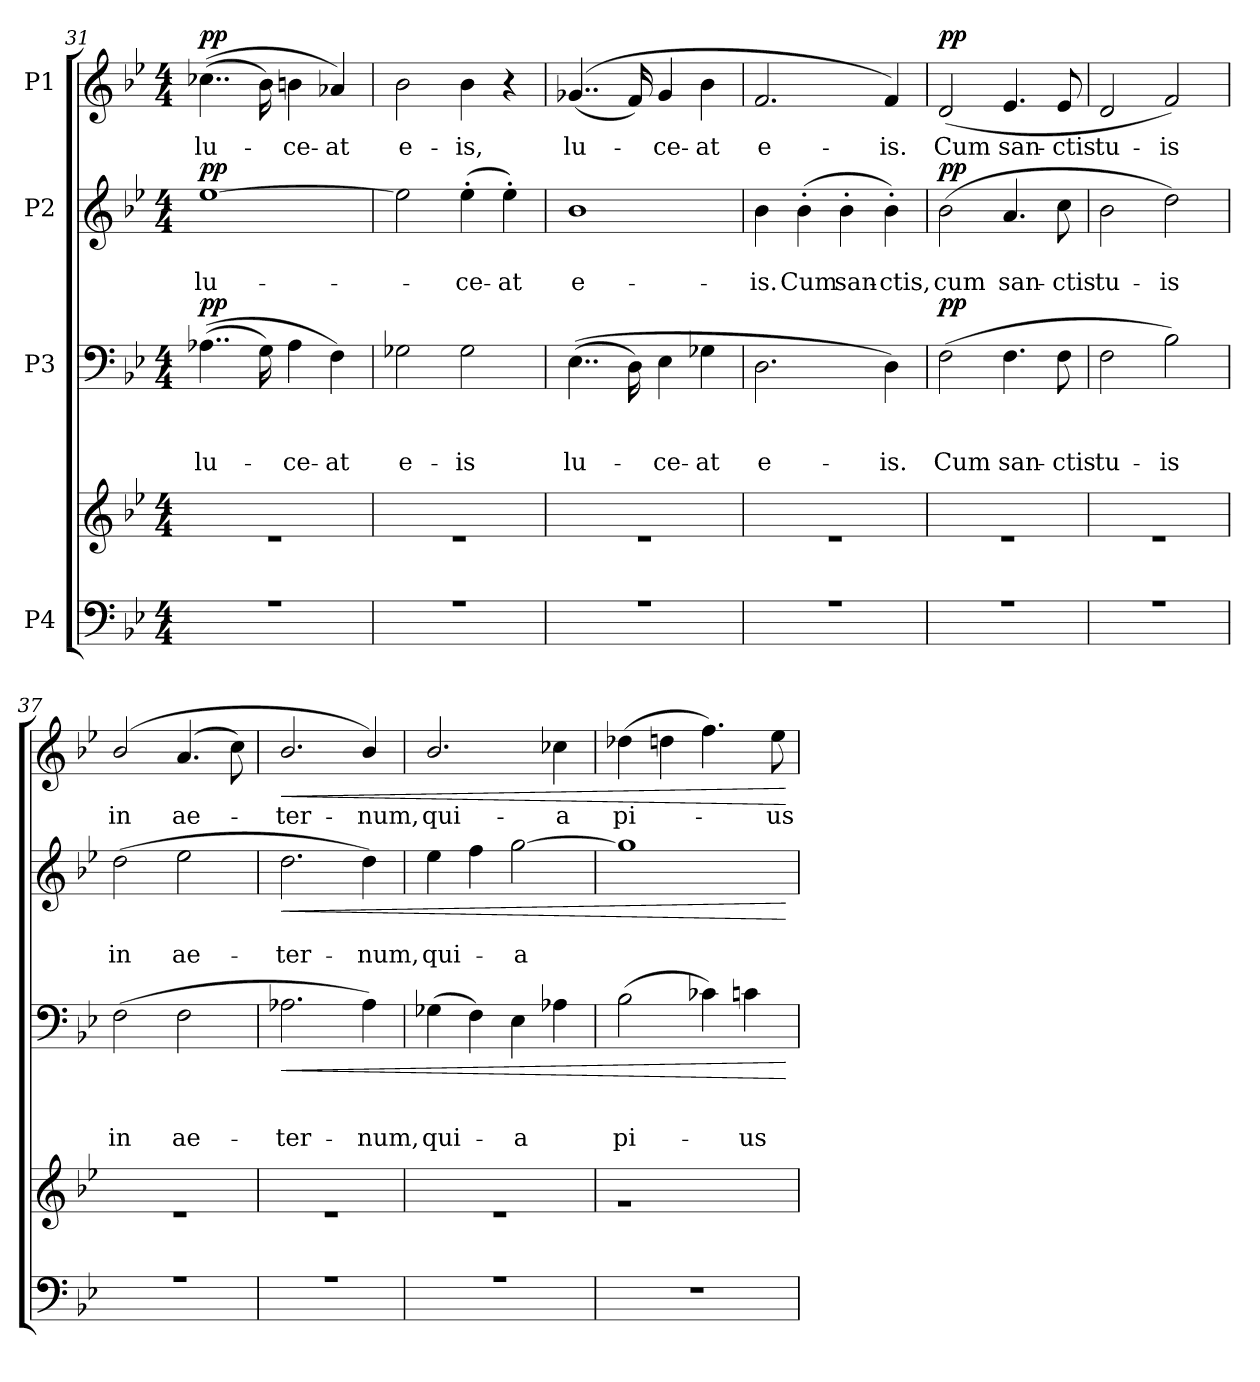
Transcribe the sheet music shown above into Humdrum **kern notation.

**kern	**kern	**kern	**text	**text	**text	**dynam	**kern	**text	**text	**dynam	**kern	**text	**dynam
*part4	*part4	*part3	*part3	*part3	*part3	*part3	*part2	*part2	*part2	*part2	*part1	*part1	*part1
*staff5	*staff4	*staff3	*staff3	*staff3	*staff3	*staff3	*staff2	*staff2	*staff2	*staff2	*staff1	*staff1	*staff1
*I"P4	*	*I"P3	*	*	*	*	*I"P2	*	*	*	*I"P1	*	*
*clefF4	*clefG2	*clefF4	*	*	*	*	*clefG2	*	*	*	*clefG2	*	*
*	*	*	*	*	*	*	*ITrd7c12	*	*	*	*	*	*
*k[b-e-]	*k[b-e-]	*k[b-e-]	*	*	*	*	*k[b-e-]	*	*	*	*k[b-e-]	*	*
*B-:	*B-:	*B-:	*	*	*	*	*B-:	*	*	*	*B-:	*	*
*M4/4	*M4/4	*M4/4	*	*	*	*	*M4/4	*	*	*	*M4/4	*	*
=31	=31	=31	=31	=31	=31	=31	=31	=31	=31	=31	=31	=31	=31
*^	*^	*	*	*	*	*	*	*	*	*	*	*	*
!	!	!	!	!	!	!	!LO:LY:b	!LO:DY:a	!	!	!LO:LY:b	!LO:DY:a	!	!LO:LY:b	!LO:DY:a
1r	1ryy	1ryy	1r	(>(>4..A-X\	.	.	lu-	pp	[>1e-	.	lu-	pp	(>(>4..cc-X\	lu-	pp
.	.	.	.	16G\)	.	.	.	.	.	.	.	.	16b-\)	.	.
!	!	!	!	!	!	!	!LO:LY:b	!	!	!	!	!	!	!LO:LY:b	!
.	.	.	.	4A-\	.	.	-ce-	.	.	.	.	.	4bn\	-ce-	.
!	!	!	!	!	!	!	!LO:LY:b	!	!	!	!	!	!	!LO:LY:b	!
.	.	.	.	4F\)	.	.	-at	.	.	.	.	.	4a-X/)	-at	.
!!LO:LB:g=z
=32	=32	=32	=32	=32	=32	=32	=32	=32	=32	=32	=32	=32	=32	=32	=32
!	!	!	!	!	!	!	!LO:LY:b	!	!	!	!	!	!	!LO:LY:b	!
1r	1ryy	1ryy	1r	2G-X\	.	.	e-	.	2e-\]	.	.	.	2b-\	e-	.
!	!	!	!	!	!	!	!LO:LY:b	!	!	!	!LO:LY:b	!	!	!LO:LY:b	!
.	.	.	.	2G-\	.	.	-is	.	(>4e-'>\	.	-ce-	.	4b-\	-is,	.
!	!	!	!	!	!	!	!	!	!	!	!LO:LY:b	!	!	!	!
.	.	.	.	.	.	.	.	.	4e-'>\)	.	-at	.	4r	.	.
=33	=33	=33	=33	=33	=33	=33	=33	=33	=33	=33	=33	=33	=33	=33	=33
!	!	!	!	!	!	!	!LO:LY:b	!	!	!	!LO:LY:b	!	!	!LO:LY:b	!
1r	1ryy	1ryy	1r	(>(>4..E-\	.	.	lu-	.	1B-	.	e-	.	(<(>4..g-X/	lu-	.
.	.	.	.	16D\)	.	.	.	.	.	.	.	.	16f/)	.	.
!	!	!	!	!	!	!	!LO:LY:b	!	!	!	!	!	!	!LO:LY:b	!
.	.	.	.	4E-\	.	.	-ce-	.	.	.	.	.	4g-/	-ce-	.
!	!	!	!	!	!	!	!LO:LY:b	!	!	!	!	!	!	!LO:LY:b	!
.	.	.	.	4G-X\	.	.	-at	.	.	.	.	.	4b-\	-at	.
=34	=34	=34	=34	=34	=34	=34	=34	=34	=34	=34	=34	=34	=34	=34	=34
!	!	!	!	!	!	!	!LO:LY:b	!	!	!	!LO:LY:b	!	!	!LO:LY:b	!
1r	1ryy	1ryy	1r	2.D\	.	.	e-	.	4B-\	.	-is.	.	2.f/	e-	.
!	!	!	!	!	!	!	!	!	!	!	!LO:LY:b	!	!	!	!
.	.	.	.	.	.	.	.	.	(>4B-'>\	.	Cum	.	.	.	.
!	!	!	!	!	!	!	!	!	!	!	!LO:LY:b	!	!	!	!
.	.	.	.	.	.	.	.	.	4B-'>\	.	san-	.	.	.	.
!	!	!	!	!	!	!	!LO:LY:b	!	!	!	!LO:LY:b	!	!	!LO:LY:b	!
.	.	.	.	4D\)	.	.	-is.	.	4B-'>\)	.	-ctis,	.	4f/)	-is.	.
=35	=35	=35	=35	=35	=35	=35	=35	=35	=35	=35	=35	=35	=35	=35	=35
!	!	!	!	!	!	!	!LO:LY:b	!LO:DY:a	!	!	!LO:LY:b	!LO:DY:a	!	!LO:LY:b	!LO:DY:a
1r	1ryy	1ryy	1r	(>2F\	.	.	Cum	pp	(>2B-\	.	cum	pp	(>2d/	Cum	pp
!	!	!	!	!	!	!	!LO:LY:b	!	!	!	!LO:LY:b	!	!	!LO:LY:b	!
.	.	.	.	4.F\	.	.	san-	.	4.A/	.	san-	.	4.e-/	san-	.
!	!	!	!	!	!	!	!LO:LY:b	!	!	!	!LO:LY:b	!	!	!LO:LY:b	!
.	.	.	.	8F\	.	.	-ctis	.	8c\	.	-ctis	.	8e-/	-ctis	.
=36	=36	=36	=36	=36	=36	=36	=36	=36	=36	=36	=36	=36	=36	=36	=36
!	!	!	!	!	!	!	!LO:LY:b	!	!	!	!LO:LY:b	!	!	!LO:LY:b	!
1r	1ryy	1ryy	1r	2F\	.	.	tu-	.	2B-\	.	tu-	.	2d/	tu-	.
!	!	!	!	!	!	!	!LO:LY:b	!	!	!	!LO:LY:b	!	!	!LO:LY:b	!
.	.	.	.	2B-\)	.	.	-is	.	2d\)	.	-is	.	2f/)	-is	.
=37	=37	=37	=37	=37	=37	=37	=37	=37	=37	=37	=37	=37	=37	=37	=37
!	!	!	!	!	!	!	!LO:LY:b	!	!	!	!LO:LY:b	!	!	!LO:LY:b	!
1r	1ryy	1ryy	1r	(>2F\	.	.	in	.	(>2d\	.	in	.	(>2b-/	in	.
!	!	!	!	!	!	!	!LO:LY:b	!	!	!	!LO:LY:b	!	!	!LO:LY:b	!
.	.	.	.	2F\	.	.	ae-	.	2e-\	.	ae-	.	(<4.a/	ae-	.
.	.	.	.	.	.	.	.	.	.	.	.	.	8cc\)	.	.
=38	=38	=38	=38	=38	=38	=38	=38	=38	=38	=38	=38	=38	=38	=38	=38
!	!	!	!	!	!	!	!LO:LY:b	!LO:HP:b	!	!	!LO:LY:b	!LO:HP:b	!	!LO:LY:b	!LO:HP:b
1r	1ryy	1ryy	1r	2.A-X\	.	.	-ter-	<	2.d\	.	-ter-	<	2.b-/	-ter-	<
!	!	!	!	!	!	!	!LO:LY:b	!	!	!	!LO:LY:b	!	!	!LO:LY:b	!
.	.	.	.	4A-\)	.	.	-num,	.	4d\)	.	-num,	.	4b-/)	-num,	.
=39	=39	=39	=39	=39	=39	=39	=39	=39	=39	=39	=39	=39	=39	=39	=39
!	!	!	!	!	!	!	!LO:LY:b	!	!	!	!LO:LY:b	!	!	!LO:LY:b	!
1r	1ryy	1ryy	1r	(>4G-X\	.	.	qui-	.	4e-\	.	qui-	.	2.b-/	qui-	.
.	.	.	.	4F\)	.	.	.	.	4f\	.	.	.	.	.	.
!	!	!	!	!	!	!	!LO:LY:b	!	!	!	!LO:LY:b	!	!	!	!
.	.	.	.	4E-\	.	.	-a	.	[>2g\	.	-a	.	.	.	.
!	!	!	!	!	!	!	!	!	!	!	!	!	!	!LO:LY:b	!
.	.	.	.	4A-X\	.	.	.	.	.	.	.	.	4cc-X\	-a	.
!!LO:PB:g=z
=40	=40	=40	=40	=40	=40	=40	=40	=40	=40	=40	=40	=40	=40	=40	=40
!	!	!	!	!	!	!	!LO:LY:b	!	!	!	!	!	!	!LO:LY:b	!
1r	1ryy	1ryy	1r	(>2B-\	.	.	pi-	.	1g]	.	.	.	(>4dd-X\	pi-	.
.	.	.	.	.	.	.	.	.	.	.	.	.	4ddn\	.	.
.	.	.	.	4c-X\)	.	.	.	.	.	.	.	.	4.ff\)	.	.
!	!	!	!	!	!	!	!LO:LY:b	!	!	!	!	!	!	!	!
.	.	.	.	4cn\	.	.	-us	.	.	.	.	.	.	.	.
!	!	!	!	!	!	!	!	!	!	!	!	!	!	!LO:LY:b	!
.	.	.	.	.	.	.	.	.	.	.	.	.	8ee-\	-us	.
*v	*v	*	*	*	*	*	*	*	*	*	*	*	*	*	*
*	*v	*v	*	*	*	*	*	*	*	*	*	*	*	*
.	.	.	.	.	.	[	.	.	.	[	.	.	[
=	=	=	=	=	=	=	=	=	=	=	=	=	=
*-	*-	*-	*-	*-	*-	*-	*-	*-	*-	*-	*-	*-	*-
